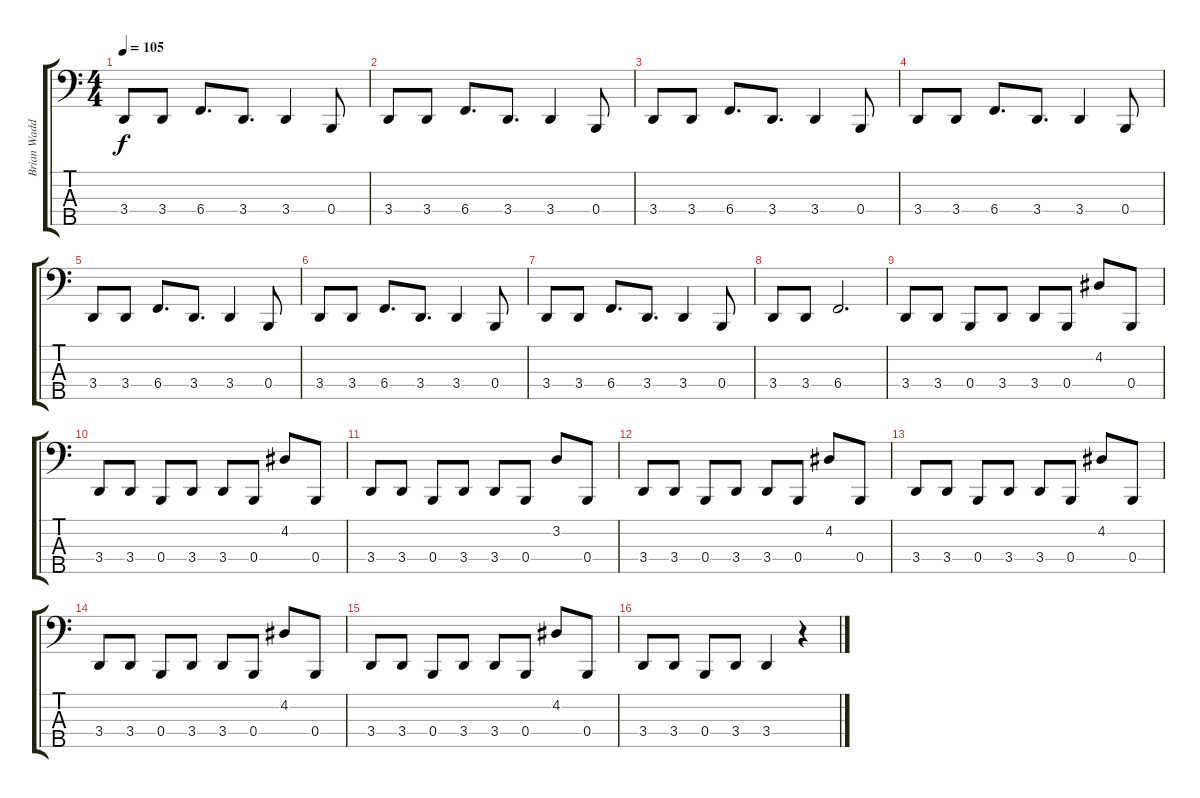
\track ("Brian Waddell" "Brian Wadd") {instrument electricbasspick}
\staff {score tabs}
\tuning (Gb2 B1 Gb1 B0 Gb0) {hide}
\ts (4 4)
\tempo 105
\clef f4
\ks c
3.4.8{dy f} 3.4.8 6.4.8{d} 3.4.8{d} 3.4.4 0.4.8 |
3.4.8 3.4.8 6.4.8{d} 3.4.8{d} 3.4.4 0.4.8 |
3.4.8 3.4.8 6.4.8{d} 3.4.8{d} 3.4.4 0.4.8 |
3.4.8 3.4.8 6.4.8{d} 3.4.8{d} 3.4.4 0.4.8 |
3.4.8 3.4.8 6.4.8{d} 3.4.8{d} 3.4.4 0.4.8 |
3.4.8 3.4.8 6.4.8{d} 3.4.8{d} 3.4.4 0.4.8 |
3.4.8 3.4.8 6.4.8{d} 3.4.8{d} 3.4.4 0.4.8 |
3.4.8 3.4.8 6.4.2{d} |
3.4.8 3.4.8 0.4.8 3.4.8 3.4.8 0.4.8 4.2.8 0.4.8 |
3.4.8 3.4.8 0.4.8 3.4.8 3.4.8 0.4.8 4.2.8 0.4.8 |
3.4.8 3.4.8 0.4.8 3.4.8 3.4.8 0.4.8 3.2.8 0.4.8 |
3.4.8 3.4.8 0.4.8 3.4.8 3.4.8 0.4.8 4.2.8 0.4.8 |
3.4.8 3.4.8 0.4.8 3.4.8 3.4.8 0.4.8 4.2.8 0.4.8 |
3.4.8 3.4.8 0.4.8 3.4.8 3.4.8 0.4.8 4.2.8 0.4.8 |
3.4.8 3.4.8 0.4.8 3.4.8 3.4.8 0.4.8 4.2.8 0.4.8 |
3.4.8 3.4.8 0.4.8 3.4.8 3.4.4 r.4
